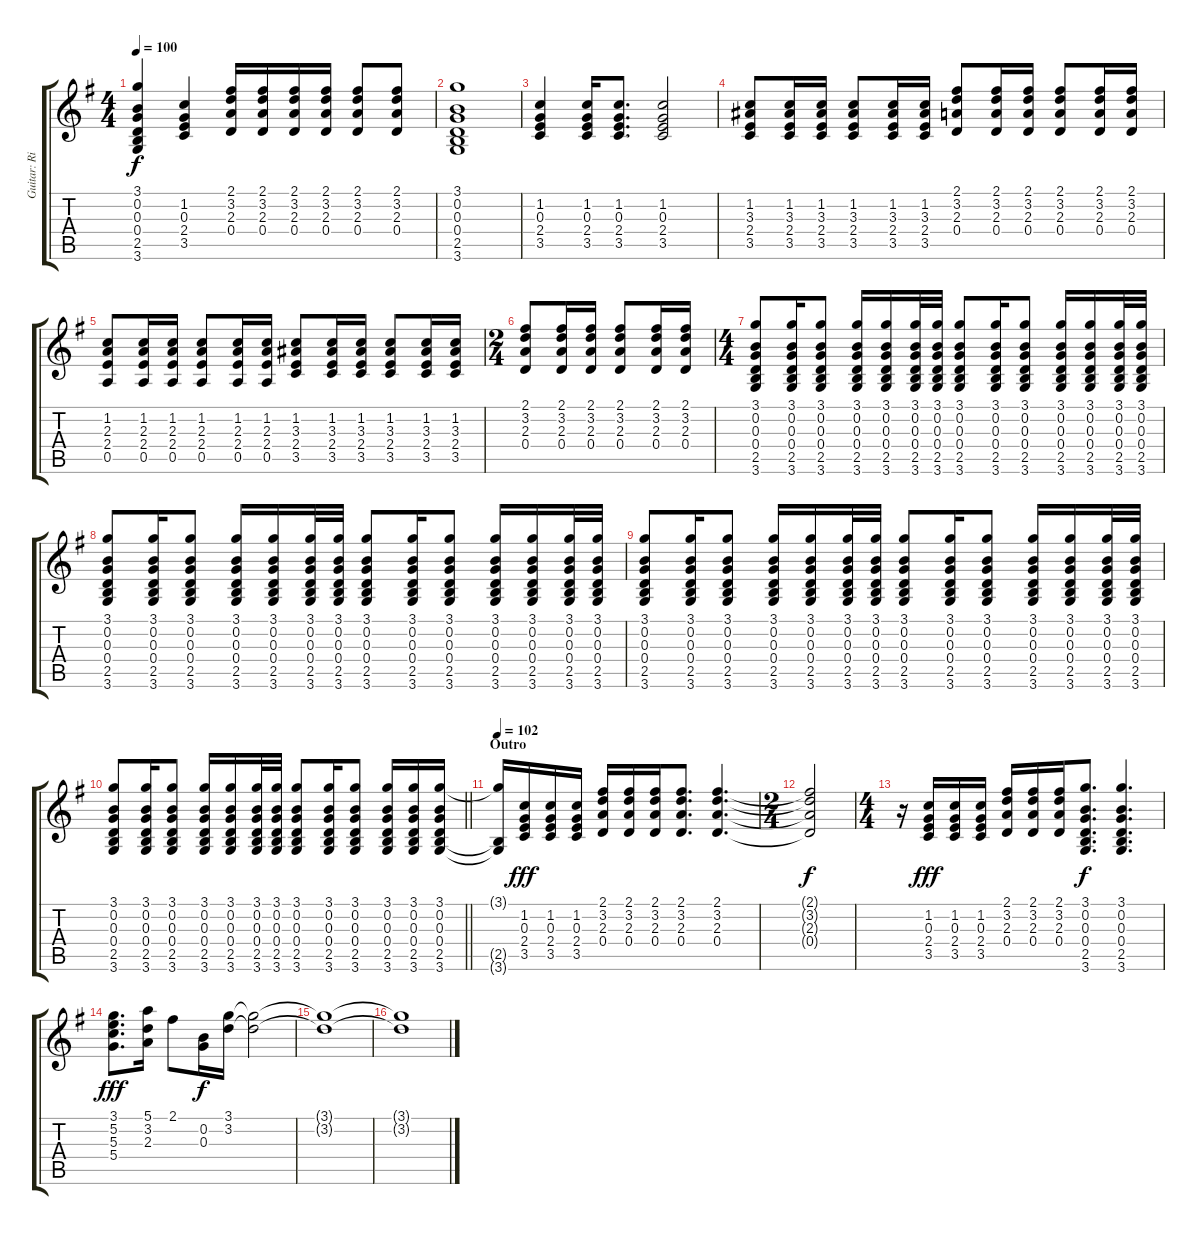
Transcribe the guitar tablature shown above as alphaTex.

\track ("Guitar: Richard" "Guitar: Ri") {instrument electricguitarclean}
\staff {score tabs}
\tuning (E4 B3 G3 D3 A2 E2) {hide}
\ts (4 4)
\tempo 100
\clef g2
\ks g
(3.1 0.2 0.3 0.4 2.5 3.6).4{dy f} (1.2 0.3 2.4 3.5).4 (2.1 3.2 2.3 0.4).16 (2.1 3.2 2.3 0.4).16 (2.1 3.2 2.3 0.4).16 (2.1 3.2 2.3 0.4).16 (2.1 3.2 2.3 0.4).8 (2.1 3.2 2.3 0.4).8 |
(3.1 0.2 0.3 0.4 2.5 3.6).1 |
(1.2 0.3 2.4 3.5).4 (1.2 0.3 2.4 3.5).16 (1.2 0.3 2.4 3.5).8{d} (1.2 0.3 2.4 3.5).2 |
(1.2 3.3 2.4 3.5).8 (1.2 3.3 2.4 3.5).16 (1.2 3.3 2.4 3.5).16 (1.2 3.3 2.4 3.5).8 (1.2 3.3 2.4 3.5).16 (1.2 3.3 2.4 3.5).16 (2.1 3.2 2.3 0.4).8 (2.1 3.2 2.3 0.4).16 (2.1 3.2 2.3 0.4).16 (2.1 3.2 2.3 0.4).8 (2.1 3.2 2.3 0.4).16 (2.1 3.2 2.3 0.4).16 |
(1.2 2.3 2.4 0.5).8 (1.2 2.3 2.4 0.5).16 (1.2 2.3 2.4 0.5).16 (1.2 2.3 2.4 0.5).8 (1.2 2.3 2.4 0.5).16 (1.2 2.3 2.4 0.5).16 (1.2 3.3 2.4 3.5).8 (1.2 3.3 2.4 3.5).16 (1.2 3.3 2.4 3.5).16 (1.2 3.3 2.4 3.5).8 (1.2 3.3 2.4 3.5).16 (1.2 3.3 2.4 3.5).16 |
\ts (2 4)
(2.1 3.2 2.3 0.4).8 (2.1 3.2 2.3 0.4).16 (2.1 3.2 2.3 0.4).16 (2.1 3.2 2.3 0.4).8 (2.1 3.2 2.3 0.4).16 (2.1 3.2 2.3 0.4).16 |
\ts (4 4)
(3.1 0.2 0.3 0.4 2.5 3.6).8 (3.1 0.2 0.3 0.4 2.5 3.6).16 (3.1 0.2 0.3 0.4 2.5 3.6).8 (3.1 0.2 0.3 0.4 2.5 3.6).16 (3.1 0.2 0.3 0.4 2.5 3.6).16 (3.1 0.2 0.3 0.4 2.5 3.6).32 (3.1 0.2 0.3 0.4 2.5 3.6).32 (3.1 0.2 0.3 0.4 2.5 3.6).8 (3.1 0.2 0.3 0.4 2.5 3.6).16 (3.1 0.2 0.3 0.4 2.5 3.6).8 (3.1 0.2 0.3 0.4 2.5 3.6).16 (3.1 0.2 0.3 0.4 2.5 3.6).16 (3.1 0.2 0.3 0.4 2.5 3.6).32 (3.1 0.2 0.3 0.4 2.5 3.6).32 |
(3.1 0.2 0.3 0.4 2.5 3.6).8 (3.1 0.2 0.3 0.4 2.5 3.6).16 (3.1 0.2 0.3 0.4 2.5 3.6).8 (3.1 0.2 0.3 0.4 2.5 3.6).16 (3.1 0.2 0.3 0.4 2.5 3.6).16 (3.1 0.2 0.3 0.4 2.5 3.6).32 (3.1 0.2 0.3 0.4 2.5 3.6).32 (3.1 0.2 0.3 0.4 2.5 3.6).8 (3.1 0.2 0.3 0.4 2.5 3.6).16 (3.1 0.2 0.3 0.4 2.5 3.6).8 (3.1 0.2 0.3 0.4 2.5 3.6).16 (3.1 0.2 0.3 0.4 2.5 3.6).16 (3.1 0.2 0.3 0.4 2.5 3.6).32 (3.1 0.2 0.3 0.4 2.5 3.6).32 |
(3.1 0.2 0.3 0.4 2.5 3.6).8 (3.1 0.2 0.3 0.4 2.5 3.6).16 (3.1 0.2 0.3 0.4 2.5 3.6).8 (3.1 0.2 0.3 0.4 2.5 3.6).16 (3.1 0.2 0.3 0.4 2.5 3.6).16 (3.1 0.2 0.3 0.4 2.5 3.6).32 (3.1 0.2 0.3 0.4 2.5 3.6).32 (3.1 0.2 0.3 0.4 2.5 3.6).8 (3.1 0.2 0.3 0.4 2.5 3.6).16 (3.1 0.2 0.3 0.4 2.5 3.6).8 (3.1 0.2 0.3 0.4 2.5 3.6).16 (3.1 0.2 0.3 0.4 2.5 3.6).16 (3.1 0.2 0.3 0.4 2.5 3.6).32 (3.1 0.2 0.3 0.4 2.5 3.6).32 |
\barLineRight lightlight
(3.1 0.2 0.3 0.4 2.5 3.6).8 (3.1 0.2 0.3 0.4 2.5 3.6).16 (3.1 0.2 0.3 0.4 2.5 3.6).8 (3.1 0.2 0.3 0.4 2.5 3.6).16 (3.1 0.2 0.3 0.4 2.5 3.6).16 (3.1 0.2 0.3 0.4 2.5 3.6).32 (3.1 0.2 0.3 0.4 2.5 3.6).32 (3.1 0.2 0.3 0.4 2.5 3.6).8 (3.1 0.2 0.3 0.4 2.5 3.6).16 (3.1 0.2 0.3 0.4 2.5 3.6).8 (3.1 0.2 0.3 0.4 2.5 3.6).16 (3.1 0.2 0.3 0.4 2.5 3.6).16 (3.1 0.2 0.3 0.4 2.5 3.6).16 |
\section ("" "Outro")
\tempo 102
(3.1{t} 2.5{t} 3.6{t}).16 (1.2 0.3 2.4 3.5).16{dy fff} (1.2 0.3 2.4 3.5).16 (1.2 0.3 2.4 3.5).16 (2.1 3.2 2.3 0.4).16 (2.1 3.2 2.3 0.4).16 (2.1 3.2 2.3 0.4).16 (2.1 3.2 2.3 0.4).8{d} (2.1 3.2 2.3 0.4).4{d} |
\ts (2 4)
(2.1{t} 3.2{t} 2.3{t} 0.4{t}).2{dy f} |
\ts (4 4)
r.16 (1.2 0.3 2.4 3.5).16{dy fff} (1.2 0.3 2.4 3.5).16 (1.2 0.3 2.4 3.5).16 (2.1 3.2 2.3 0.4).16 (2.1 3.2 2.3 0.4).16 (2.1 3.2 2.3 0.4).16 (3.1 0.2 0.3 0.4 2.5 3.6).8{d dy f} (3.1 0.2 0.3 0.4 2.5 3.6).4{d} |
(3.1 5.2 5.3 5.4).8{d dy fff} (5.1 3.2 2.3).16 2.1.8 (0.2 0.3).16{dy f} (3.1 3.2).16 (3.1{t} 3.2{t}).2 |
(3.1{t} 3.2{t}).1 |
(3.1{t} 3.2{t}).1
